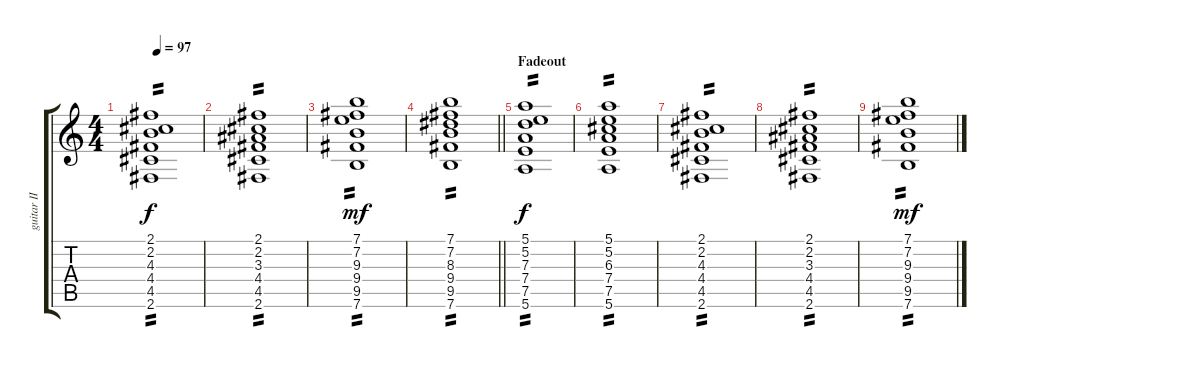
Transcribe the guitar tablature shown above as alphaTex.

\track ("guitar II" "guitar II") {instrument overdrivenguitar}
\staff {score tabs}
\tuning (E4 B3 G3 D3 A2 E2) {hide}
\ts (4 4)
\tempo 97
\clef g2
\ks c
(2.1 2.2 4.3 4.4 4.5 2.6).1{tp 2 dy f} |
(2.1 2.2 3.3 4.4 4.5 2.6).1{tp 2} |
(7.1 7.2 9.3 9.4 9.5 7.6).1{tp 2 dy mf} |
\barLineRight lightlight
(7.1 7.2 8.3 9.4 9.5 7.6).1{tp 2} |
\section ("" "Fadeout")
(5.1 5.2 7.3 7.4 7.5 5.6).1{tp 2 dy f} |
(5.1 5.2 6.3 7.4 7.5 5.6).1{tp 2} |
(2.1 2.2 4.3 4.4 4.5 2.6).1{tp 2} |
(2.1 2.2 3.3 4.4 4.5 2.6).1{tp 2} |
(7.1 7.2 9.3 9.4 9.5 7.6).1{tp 2 dy mf}
